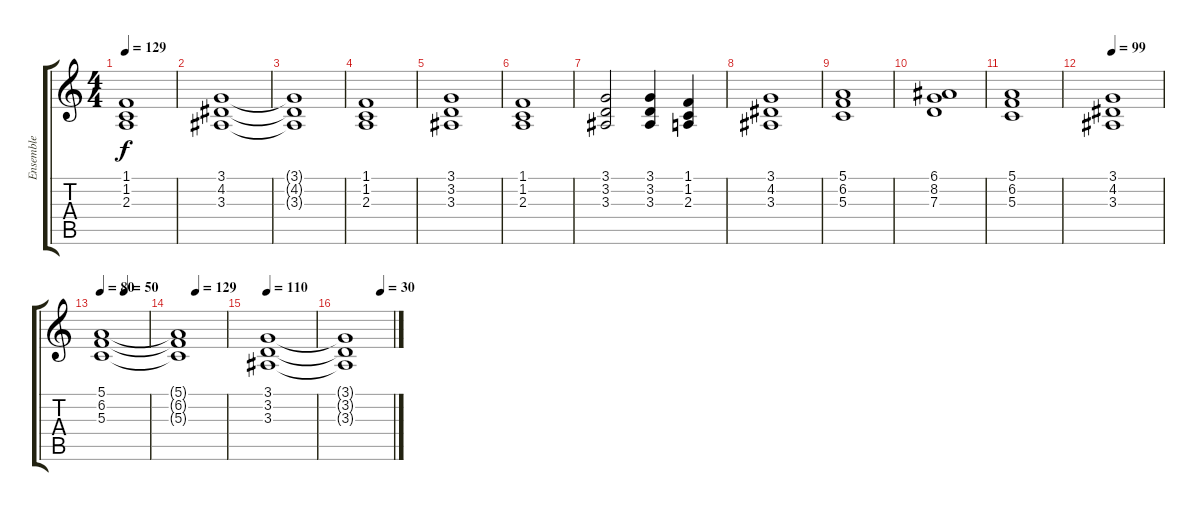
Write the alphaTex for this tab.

\track ("Ensemble" "Ensemble") {instrument stringensemble1}
\staff {score tabs}
\tuning (E4 B3 G3 D3 A2 E2) {hide}
\ts (4 4)
\tempo 129
\clef g2
\ks c
(1.1 1.2 2.3).1{dy f} |
(3.1 4.2 3.3).1 |
(3.1{t} 4.2{t} 3.3{t}).1 |
(1.1 1.2 2.3).1 |
(3.1 3.2 3.3).1 |
(1.1 1.2 2.3).1 |
(3.1 3.2 3.3).2 (3.1 3.2 3.3).4 (1.1 1.2 2.3).4 |
(3.1 4.2 3.3).1 |
(5.1 6.2 5.3).1 |
(6.1 8.2 7.3).1 |
(5.1 6.2 5.3).1{volume 0} |
\tempo 99
(3.1 4.2 3.3).1{volume 6} |
\tempo 80
\tempo (50 0.5)
(5.1 6.2 5.3).1 |
\tempo (129 0.375)
(5.1{t} 6.2{t} 5.3{t}).1 |
\tempo 110
(3.1 3.2 3.3).1 |
\tempo (30 0.75)
(3.1{t} 3.2{t} 3.3{t}).1
